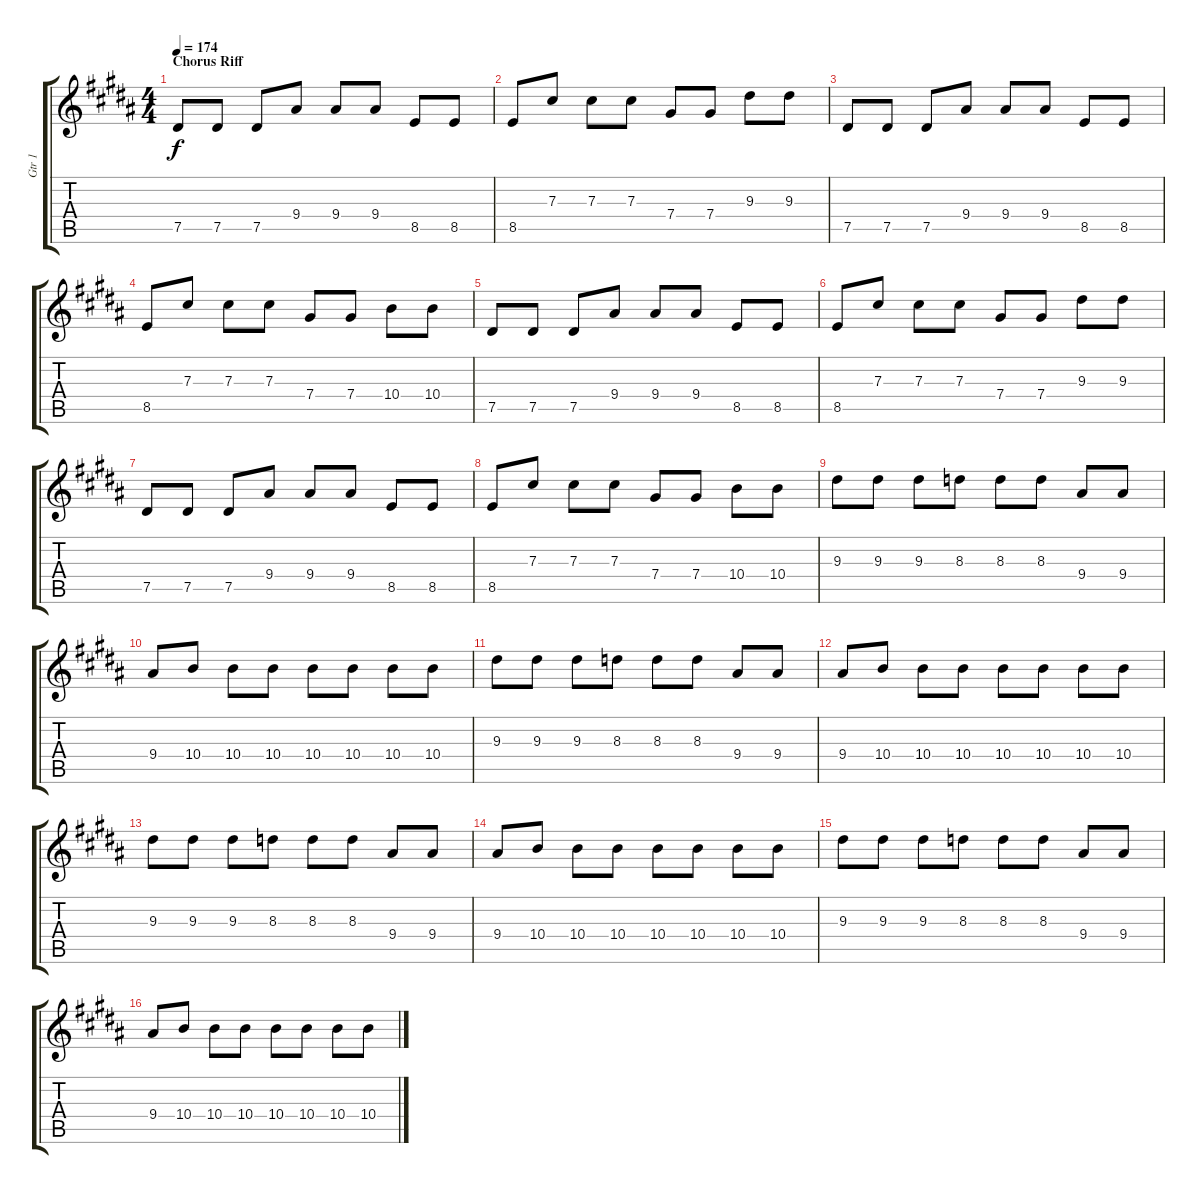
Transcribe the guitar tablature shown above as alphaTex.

\track ("Gtr 1" "Gtr 1") {instrument electricguitarjazz}
\staff {score tabs}
\tuning (Eb4 Bb3 Gb3 Db3 Ab2 Db2) {hide}
\ts (4 4)
\section ("" "Chorus Riff")
\tempo 174
\clef g2
\ks g#minor
7.5.8{dy f instrument overdrivenguitar} 7.5.8 7.5.8 9.4.8 9.4.8 9.4.8 8.5.8 8.5.8 |
8.5.8 7.3.8 7.3.8 7.3.8 7.4.8 7.4.8 9.3.8 9.3.8 |
7.5.8 7.5.8 7.5.8 9.4.8 9.4.8 9.4.8 8.5.8 8.5.8 |
8.5.8 7.3.8 7.3.8 7.3.8 7.4.8 7.4.8 10.4.8 10.4.8 |
7.5.8 7.5.8 7.5.8 9.4.8 9.4.8 9.4.8 8.5.8 8.5.8 |
8.5.8 7.3.8 7.3.8 7.3.8 7.4.8 7.4.8 9.3.8 9.3.8 |
7.5.8 7.5.8 7.5.8 9.4.8 9.4.8 9.4.8 8.5.8 8.5.8 |
8.5.8 7.3.8 7.3.8 7.3.8 7.4.8 7.4.8 10.4.8 10.4.8 |
9.3.8 9.3.8 9.3.8 8.3.8 8.3.8 8.3.8 9.4.8 9.4.8 |
9.4.8 10.4.8 10.4.8 10.4.8 10.4.8 10.4.8 10.4.8 10.4.8 |
9.3.8 9.3.8 9.3.8 8.3.8 8.3.8 8.3.8 9.4.8 9.4.8 |
9.4.8 10.4.8 10.4.8 10.4.8 10.4.8 10.4.8 10.4.8 10.4.8 |
9.3.8 9.3.8 9.3.8 8.3.8 8.3.8 8.3.8 9.4.8 9.4.8 |
9.4.8 10.4.8 10.4.8 10.4.8 10.4.8 10.4.8 10.4.8 10.4.8 |
9.3.8 9.3.8 9.3.8 8.3.8 8.3.8 8.3.8 9.4.8 9.4.8 |
9.4.8 10.4.8 10.4.8 10.4.8 10.4.8 10.4.8 10.4.8 10.4.8
